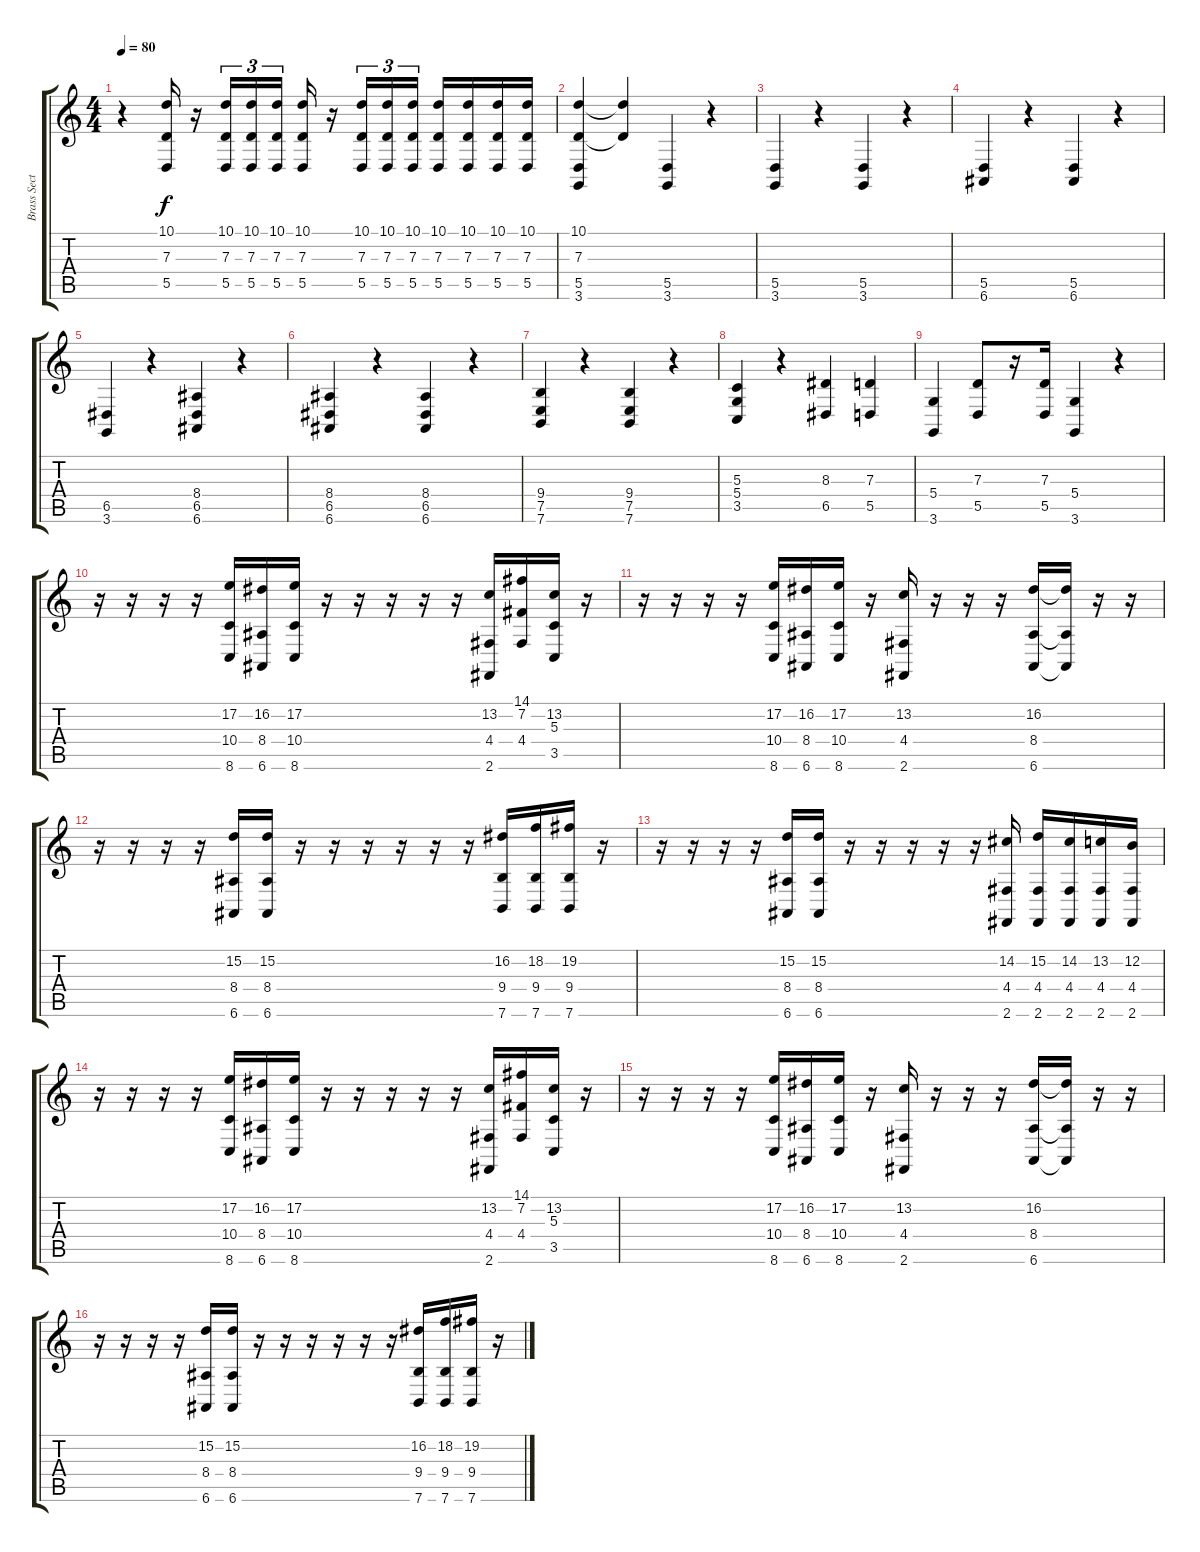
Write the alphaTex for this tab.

\track ("Brass Section" "Brass Sect") {instrument brasssection}
\staff {score tabs}
\tuning (E4 B3 G3 D3 A2 E2) {hide}
\ts (4 4)
\tempo 80
\clef g2
\ks c
r.4{dy f instrument brasssection} (10.1 7.3 5.5).16 r.16 (10.1 7.3 5.5).16{tu (3 2)} (10.1 7.3 5.5).16{tu (3 2)} (10.1 7.3 5.5).16{tu (3 2)} (10.1 7.3 5.5).16 r.16 (10.1 7.3 5.5).16{tu (3 2)} (10.1 7.3 5.5).16{tu (3 2)} (10.1 7.3 5.5).16{tu (3 2)} (10.1 7.3 5.5).16 (10.1 7.3 5.5).16 (10.1 7.3 5.5).16 (10.1 7.3 5.5).16 |
(10.1 7.3 5.5 3.6).4 (10.1{t} 7.3{t}).4 (5.5 3.6).4 r.4 |
(5.5 3.6).4 r.4 (5.5 3.6).4 r.4 |
(5.5 6.6).4 r.4 (5.5 6.6).4 r.4 |
(6.5 3.6).4 r.4 (8.4 6.5 6.6).4 r.4 |
(8.4 6.5 6.6).4 r.4 (8.4 6.5 6.6).4 r.4 |
(9.4 7.5 7.6).4 r.4 (9.4 7.5 7.6).4 r.4 |
(5.3 5.4 3.5).4 r.4 (8.3 6.5).4 (7.3 5.5).4 |
(5.4 3.6).4 (7.3 5.5).8 r.16 (7.3 5.5).16 (5.4 3.6).4 r.4 |
r.16{volume 10} r.16 r.16 r.16 (17.2 10.4 8.6).16 (16.2 8.4 6.6).16 (17.2 10.4 8.6).16 r.16 r.16 r.16 r.16 r.16 (13.2 4.4 2.6).16 (14.1 7.2 4.4).16 (13.2 5.3 3.5).16 r.16 |
r.16 r.16 r.16 r.16 (17.2 10.4 8.6).16 (16.2 8.4 6.6).16 (17.2 10.4 8.6).16 r.16 (13.2 4.4 2.6).16 r.16 r.16 r.16 (16.2 8.4 6.6).16 (16.2{t} 8.4{t} 6.6{t}).16 r.16 r.16 |
r.16 r.16 r.16 r.16 (15.2 8.4 6.6).16 (15.2 8.4 6.6).16 r.16 r.16 r.16 r.16 r.16 r.16 (16.2 9.4 7.6).16 (18.2 9.4 7.6).16 (19.2 9.4 7.6).16 r.16 |
r.16 r.16 r.16 r.16 (15.2 8.4 6.6).16 (15.2 8.4 6.6).16 r.16 r.16 r.16 r.16 r.16 (14.2 4.4 2.6).16 (15.2 4.4 2.6).16 (14.2 4.4 2.6).16 (13.2 4.4 2.6).16 (12.2 4.4 2.6).16 |
r.16 r.16 r.16 r.16 (17.2 10.4 8.6).16 (16.2 8.4 6.6).16 (17.2 10.4 8.6).16 r.16 r.16 r.16 r.16 r.16 (13.2 4.4 2.6).16 (14.1 7.2 4.4).16 (13.2 5.3 3.5).16 r.16 |
r.16 r.16 r.16 r.16 (17.2 10.4 8.6).16 (16.2 8.4 6.6).16 (17.2 10.4 8.6).16 r.16 (13.2 4.4 2.6).16 r.16 r.16 r.16 (16.2 8.4 6.6).16 (16.2{t} 8.4{t} 6.6{t}).16 r.16 r.16 |
r.16 r.16 r.16 r.16 (15.2 8.4 6.6).16 (15.2 8.4 6.6).16 r.16 r.16 r.16 r.16 r.16 r.16 (16.2 9.4 7.6).16 (18.2 9.4 7.6).16 (19.2 9.4 7.6).16 r.16
